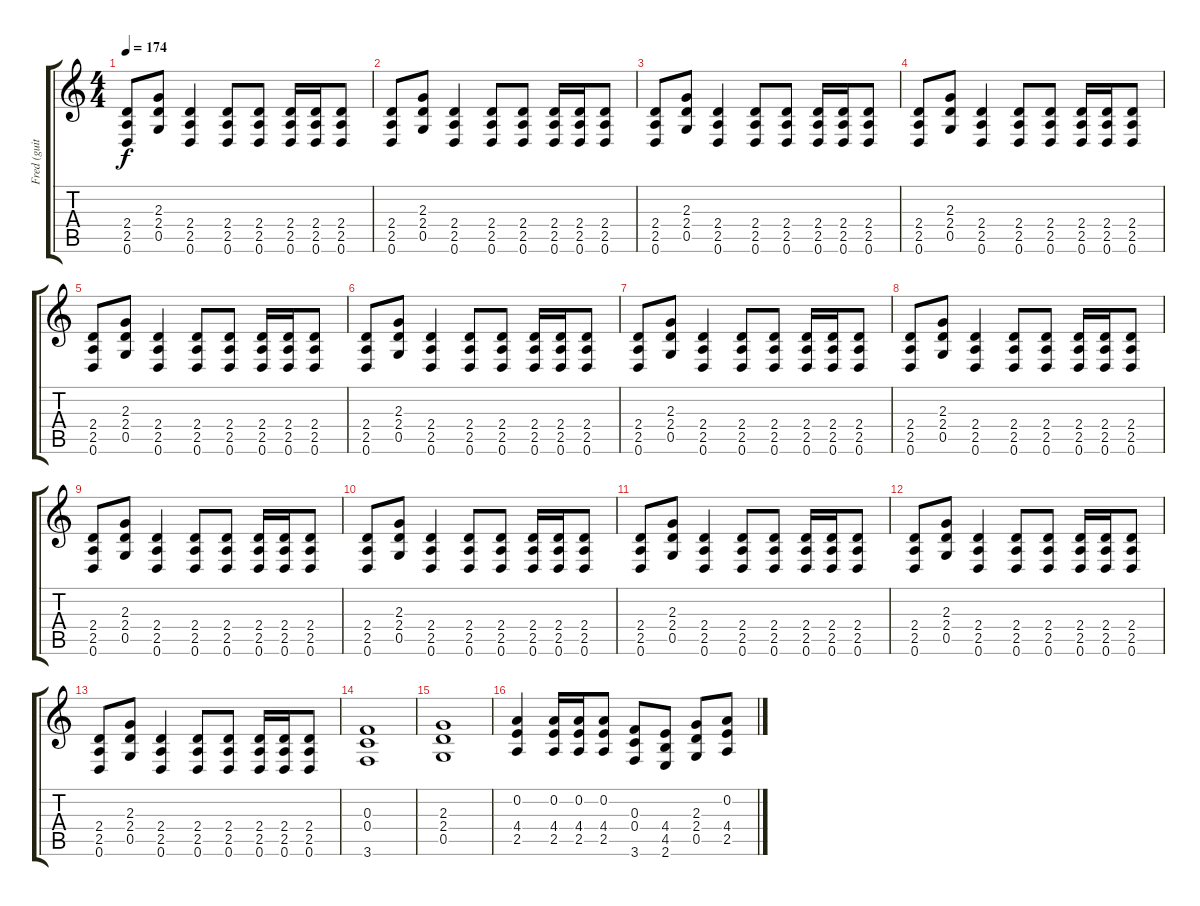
\track ("Fred (guitar I)" "Fred (guit") {instrument distortionguitar}
\staff {score tabs}
\tuning (D4 A3 F3 C3 G2 D2) {hide}
\ts (4 4)
\tempo 174
\clef g2
\ks c
(2.4 2.5 0.6).8{dy f} (2.3 2.4 0.5).8 (2.4 2.5 0.6).4 (2.4 2.5 0.6).8 (2.4 2.5 0.6).8 (2.4 2.5 0.6).16 (2.4 2.5 0.6).16 (2.4 2.5 0.6).8 |
(2.4 2.5 0.6).8 (2.3 2.4 0.5).8 (2.4 2.5 0.6).4 (2.4 2.5 0.6).8 (2.4 2.5 0.6).8 (2.4 2.5 0.6).16 (2.4 2.5 0.6).16 (2.4 2.5 0.6).8 |
(2.4 2.5 0.6).8 (2.3 2.4 0.5).8 (2.4 2.5 0.6).4 (2.4 2.5 0.6).8 (2.4 2.5 0.6).8 (2.4 2.5 0.6).16 (2.4 2.5 0.6).16 (2.4 2.5 0.6).8 |
(2.4 2.5 0.6).8 (2.3 2.4 0.5).8 (2.4 2.5 0.6).4 (2.4 2.5 0.6).8 (2.4 2.5 0.6).8 (2.4 2.5 0.6).16 (2.4 2.5 0.6).16 (2.4 2.5 0.6).8 |
(2.4 2.5 0.6).8 (2.3 2.4 0.5).8 (2.4 2.5 0.6).4 (2.4 2.5 0.6).8 (2.4 2.5 0.6).8 (2.4 2.5 0.6).16 (2.4 2.5 0.6).16 (2.4 2.5 0.6).8 |
(2.4 2.5 0.6).8 (2.3 2.4 0.5).8 (2.4 2.5 0.6).4 (2.4 2.5 0.6).8 (2.4 2.5 0.6).8 (2.4 2.5 0.6).16 (2.4 2.5 0.6).16 (2.4 2.5 0.6).8 |
(2.4 2.5 0.6).8 (2.3 2.4 0.5).8 (2.4 2.5 0.6).4 (2.4 2.5 0.6).8 (2.4 2.5 0.6).8 (2.4 2.5 0.6).16 (2.4 2.5 0.6).16 (2.4 2.5 0.6).8 |
(2.4 2.5 0.6).8 (2.3 2.4 0.5).8 (2.4 2.5 0.6).4 (2.4 2.5 0.6).8 (2.4 2.5 0.6).8 (2.4 2.5 0.6).16 (2.4 2.5 0.6).16 (2.4 2.5 0.6).8 |
(2.4 2.5 0.6).8 (2.3 2.4 0.5).8 (2.4 2.5 0.6).4 (2.4 2.5 0.6).8 (2.4 2.5 0.6).8 (2.4 2.5 0.6).16 (2.4 2.5 0.6).16 (2.4 2.5 0.6).8 |
(2.4 2.5 0.6).8 (2.3 2.4 0.5).8 (2.4 2.5 0.6).4 (2.4 2.5 0.6).8 (2.4 2.5 0.6).8 (2.4 2.5 0.6).16 (2.4 2.5 0.6).16 (2.4 2.5 0.6).8 |
(2.4 2.5 0.6).8 (2.3 2.4 0.5).8 (2.4 2.5 0.6).4 (2.4 2.5 0.6).8 (2.4 2.5 0.6).8 (2.4 2.5 0.6).16 (2.4 2.5 0.6).16 (2.4 2.5 0.6).8 |
(2.4 2.5 0.6).8 (2.3 2.4 0.5).8 (2.4 2.5 0.6).4 (2.4 2.5 0.6).8 (2.4 2.5 0.6).8 (2.4 2.5 0.6).16 (2.4 2.5 0.6).16 (2.4 2.5 0.6).8 |
(2.4 2.5 0.6).8 (2.3 2.4 0.5).8 (2.4 2.5 0.6).4 (2.4 2.5 0.6).8 (2.4 2.5 0.6).8 (2.4 2.5 0.6).16 (2.4 2.5 0.6).16 (2.4 2.5 0.6).8 |
(0.3 0.4 3.6).1 |
(2.3 2.4 0.5).1 |
(0.2 4.4 2.5).4 (0.2 4.4 2.5).16 (0.2 4.4 2.5).16 (0.2 4.4 2.5).8 (0.3 0.4 3.6).8 (4.4 4.5 2.6).8 (2.3 2.4 0.5).8 (0.2 4.4 2.5).8
